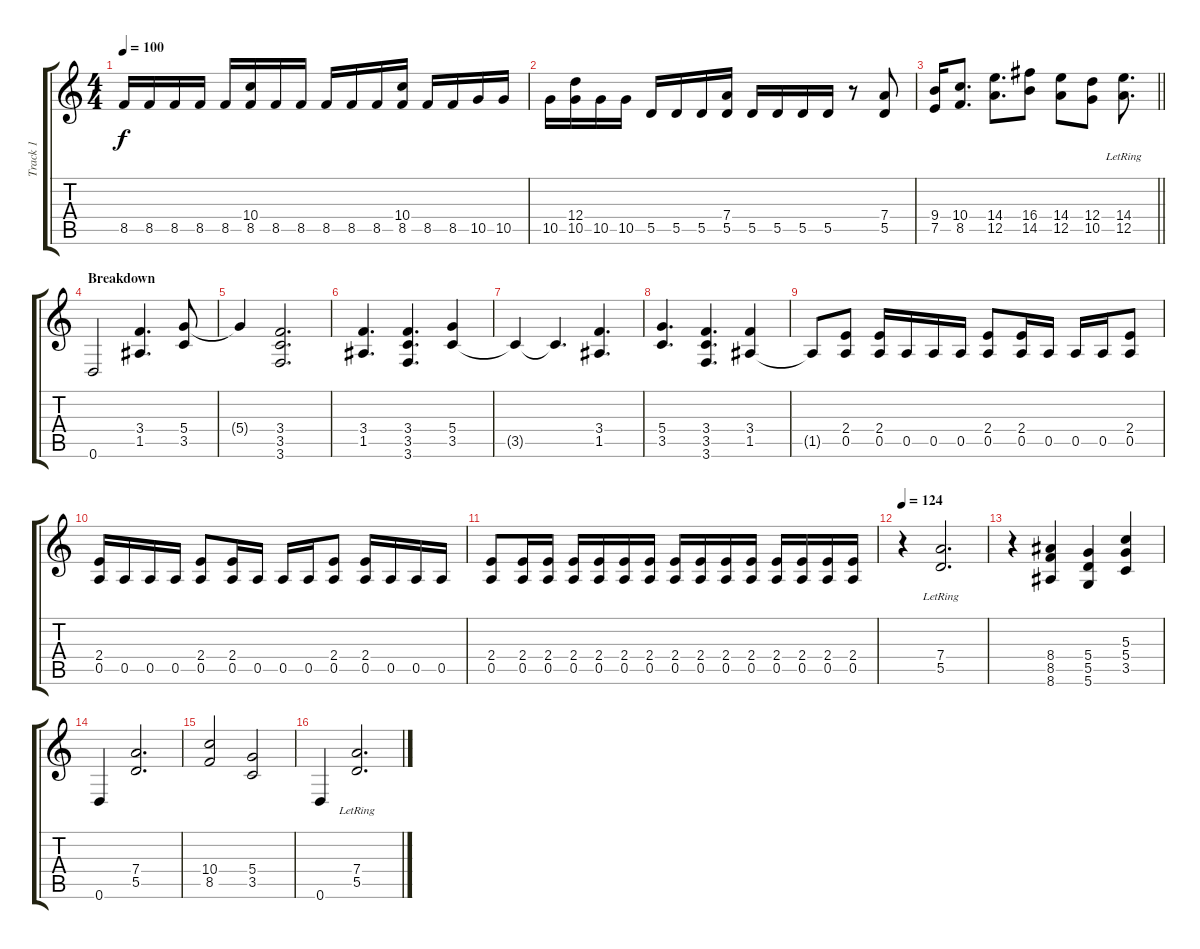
\track ("Track 1" "Track 1") {instrument distortionguitar}
\staff {score tabs}
\tuning (E4 B3 G3 D3 A2 D2) {hide}
\ts (4 4)
\tempo 100
\clef g2
\ks c
8.5.16{dy f} 8.5.16 8.5.16 8.5.16 8.5.16 (10.4 8.5).16 8.5.16 8.5.16 8.5.16 8.5.16 8.5.16 (10.4 8.5).16 8.5.16 8.5.16 10.5.16 10.5.16 |
10.5.16 (12.4 10.5).16 10.5.16 10.5.16 5.5.16 5.5.16 5.5.16 (7.4 5.5).16 5.5.16 5.5.16 5.5.16 5.5.16 r.8 (7.4 5.5).8 |
\barLineRight lightlight
(9.4 7.5).16 (10.4 8.5).8{d} (14.4 12.5).8{d} (16.4 14.5).8 (14.4 12.5).8 (12.4 10.5).8 (14.4 12.5{lr}).8{d} |
\section ("" "Breakdown")
0.6.2 (3.4 1.5).4{d} (5.4 3.5).8 |
5.4{t}.4 (3.4 3.5 3.6).2{d} |
(3.4 1.5).4{d} (3.4 3.5 3.6).4{d} (5.4 3.5).4 |
3.5{t}.4 3.5{t}.4{d} (3.4 1.5).4{d} |
(5.4 3.5).4{d} (3.4 3.5 3.6).4{d} (3.4 1.5).4 |
1.5{t}.8 (2.4 0.5).8 (2.4 0.5).16 0.5.16 0.5.16 0.5.16 (2.4 0.5).8 (2.4 0.5).16 0.5.16 0.5.16 0.5.16 (2.4 0.5).8 |
(2.4 0.5).16 0.5.16 0.5.16 0.5.16 (2.4 0.5).8 (2.4 0.5).16 0.5.16 0.5.16 0.5.16 (2.4 0.5).8 (2.4 0.5).16 0.5.16 0.5.16 0.5.16 |
(2.4 0.5).8 (2.4 0.5).16 (2.4 0.5).16 (2.4 0.5).16 (2.4 0.5).16 (2.4 0.5).16 (2.4 0.5).16 (2.4 0.5).16 (2.4 0.5).16 (2.4 0.5).16 (2.4 0.5).16 (2.4 0.5).16 (2.4 0.5).16 (2.4 0.5).16 (2.4 0.5).16 |
\tempo 124
r.4 (7.4 5.5{lr}).2{d} |
r.4 (8.4 8.5 8.6).4 (5.4 5.5 5.6).4 (5.3 5.4 3.5).4 |
0.6.4 (7.4 5.5).2{d} |
(10.4 8.5).2 (5.4 3.5).2 |
0.6.4 (7.4 5.5{lr}).2{d}
